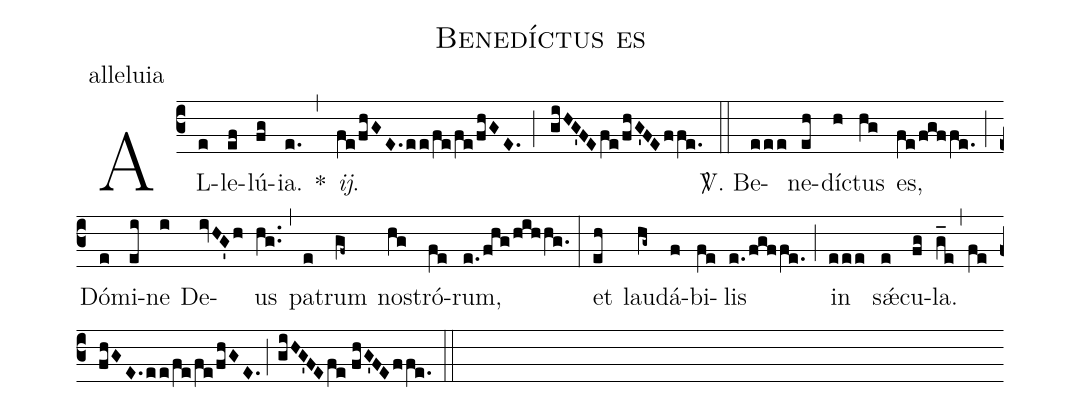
name:Benedíctus es;
office-part:alleluia;
%%
(c3) AL(e)le(ef)lú(fg)ia.(e.) *(,) <i>ij</i>.(fe/fhGE.ee/fe/fe/fhGE.;giHG'FEfe/fhG'FEffe.) (::)

<sp>V/</sp>. Be(eee)ne(eh)dí(h)ctus(hg) es,(fe/fgffe.) (;) Dó(e)mi(ei)ne(i) De(ivHG'h)us(hg..) (,) pa(e)trum(gf~) no(hg)stró(fe)rum,(e./fhg/hihhg.) (:)
et(eh) lau(hg~)dá(f)bi(fe)lis(e./fgffe.) (;) in(eee) s<sp>'ae</sp>(e)cu(fg)la.(g_e,fe/fhGE.ee/fe/fe/fhGE.;giHG'FE/fe//fhG'FEffe.) (::)
